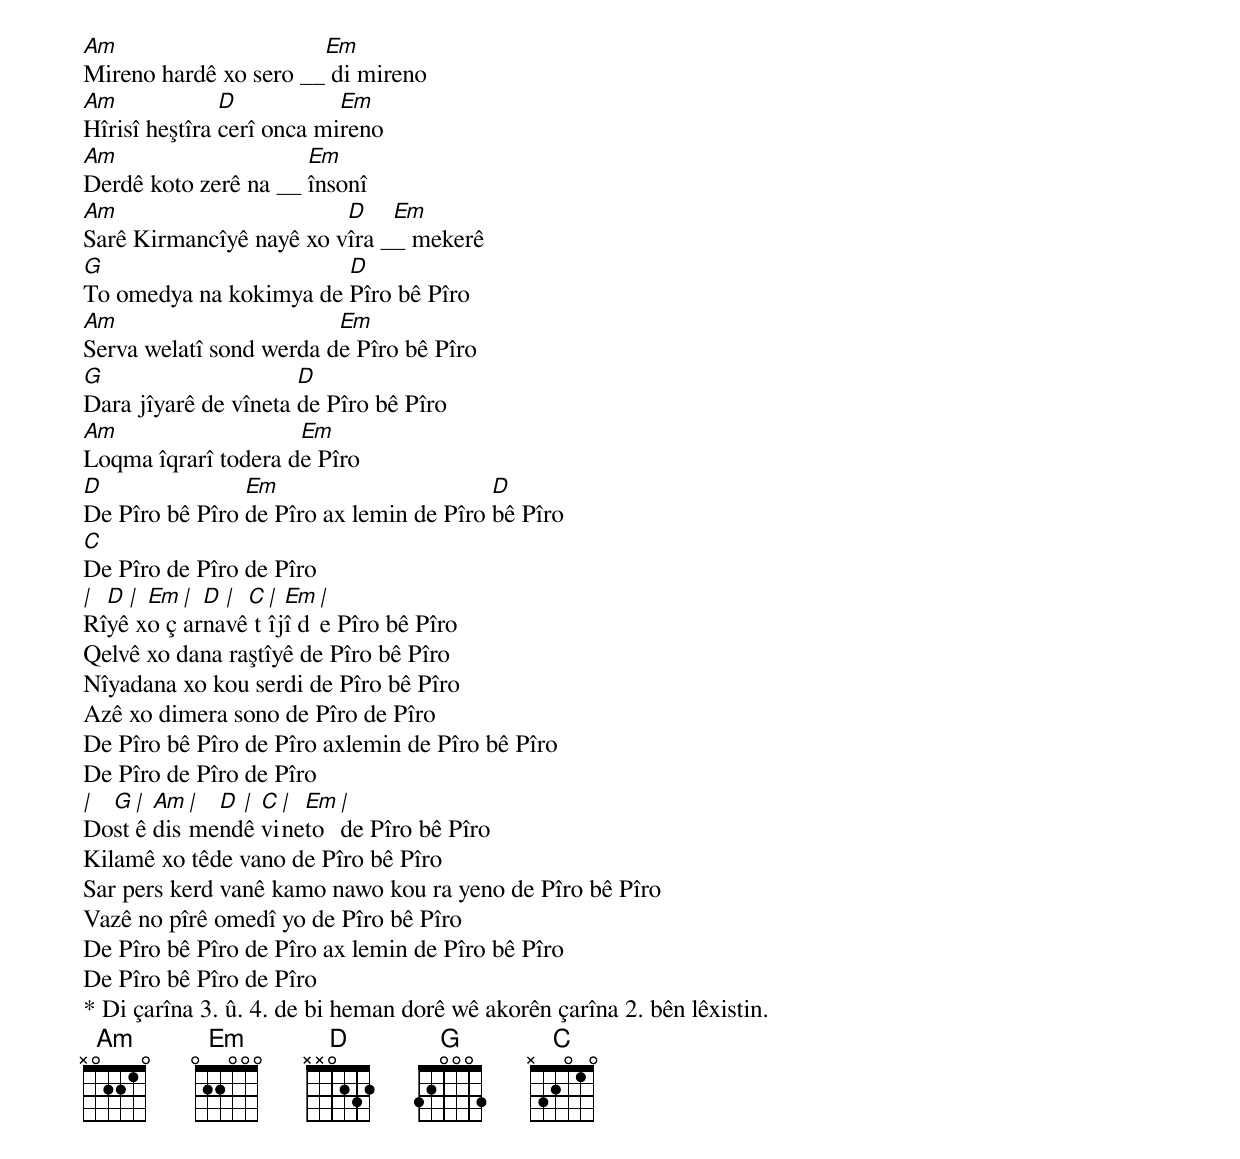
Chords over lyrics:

Am                     Em
Mireno hardê xo sero __ di mireno
Am             D           Em
Hîrisî heştîra cerî onca mireno
Am                    Em
Derdê koto zerê na __ însonî
Am                       D    Em
Sarê Kirmancîyê nayê xo vîra __ mekerê
G                       D
To omedya na kokimya de Pîro bê Pîro
Am                       Em
Serva welatî sond werda de Pîro bê Pîro
G                     D
Dara jîyarê de vîneta de Pîro bê Pîro
Am                   Em
Loqma îqrarî todera de Pîro
D               Em                       D
De Pîro bê Pîro de Pîro ax lemin de Pîro bê Pîro
C
De Pîro de Pîro de Pîro
| D | Em | D | C | Em |
Rîyê xo çarnavê tîjî de Pîro bê Pîro
Qelvê xo dana raştîyê de Pîro bê Pîro
Nîyadana xo kou serdi de Pîro bê Pîro
Azê xo dimera sono de Pîro de Pîro
De Pîro bê Pîro de Pîro axlemin de Pîro bê Pîro
De Pîro de Pîro de Pîro
| G | Am | D | C | Em |
Dostê dismendê vineto de Pîro bê Pîro
Kilamê xo têde vano de Pîro bê Pîro
Sar pers kerd vanê kamo nawo kou ra yeno de Pîro bê Pîro
Vazê no pîrê omedî yo de Pîro bê Pîro
De Pîro bê Pîro de Pîro ax lemin de Pîro bê Pîro
De Pîro bê Pîro de Pîro
* Di çarîna 3. û. 4. de bi heman dorê wê akorên çarîna 2. bên lêxistin.
